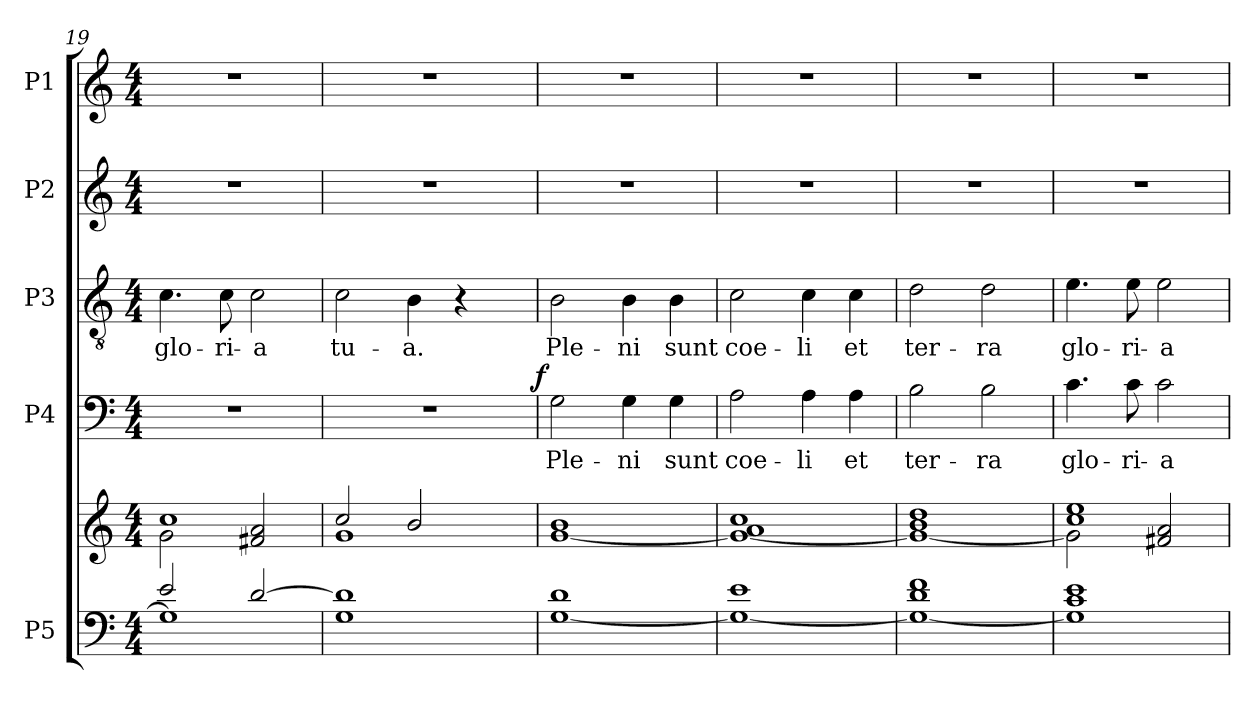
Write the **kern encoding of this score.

**kern	**kern	**kern	**text	**dynam	**kern	**text	**kern	**kern
*part5	*part5	*part4	*part4	*part4	*part3	*part3	*part2	*part1
*staff6	*staff5	*staff4	*staff4	*staff4	*staff3	*staff3	*staff2	*staff1
*I"P5	*	*I"P4	*	*	*I"P3	*	*I"P2	*I"P1
!!LO:LB:g=z
*clefF4	*clefG2	*clefF4	*	*	*clefGv2	*	*clefG2	*clefG2
*	*	*	*	*	*ITrd7c12	*	*	*
*k[]	*k[]	*k[]	*	*	*k[]	*	*k[]	*k[]
*C:	*C:	*C:	*	*	*C:	*	*C:	*C:
*M4/4	*M4/4	*M4/4	*	*	*M4/4	*	*M4/4	*M4/4
=19	=19	=19	=19	=19	=19	=19	=19	=19
*^	*^	*	*	*	*	*	*	*
!	!	!	!	!	!	!	!	!LO:LY:b:color=#000000	!	!
2ei/	1Gi]	1cci	2gi\	1r	.	.	4.Ci\	glo-	1r	1r
!	!	!	!	!	!	!	!	!LO:LY:b:color=#000000	!	!
.	.	.	.	.	.	.	8Ci\	-ri-	.	.
!	!	!	!	!	!	!	!	!LO:LY:b:color=#000000	!	!
[2di/	.	.	2f#Xi/ 2ai	.	.	.	2Ci\	-a	.	.
*v	*v	*	*	*	*	*	*	*	*	*
=20	=20	=20	=20	=20	=20	=20	=20	=20	=20
!	!	!	!	!	!	!	!LO:LY:b:color=#000000	!	!
*	*	*	*^	*	*	*	*	*	*
1Gi 1di]	2cci/	1gi	1r	2ryy	.	.	2Ci\	tu-	1r	1r
!	!	!	!	!	!	!	!	!LO:LY:b:color=#000000	!	!
.	2bi/	.	.	4ryy	.	.	4BBi\	-a.	.	.
.	.	.	.	8ryy	.	.	4r	.	.	.
.	.	.	.	16ryy	.	.	.	.	.	.
.	.	.	.	32ryy	.	.	.	.	.	.
.	.	.	.	64ryy	.	.	.	.	.	.
.	.	.	.	128...ryy	.	.	.	.	.	.
.	.	.	.	1024ryy	.	f	.	.	.	.
*	*v	*v	*	*	*	*	*	*	*	*
*	*	*v	*v	*	*	*	*	*	*
=21	=21	=21	=21	=21	=21	=21	=21	=21
*	*^	*^	*	*	*	*	*	*
!	!	!	!	!	!LO:LY:b:color=#000000	!	!	!	!	!
*	*v	*v	*	*	*	*	*	*	*	*
*	*	*v	*v	*	*	*	*	*	*
*	*^	*^	*	*	*	*	*	*
!	!	!	!	!	!	!	!	!LO:LY:b:color=#000000	!	!
*	*v	*v	*	*	*	*	*	*	*	*
*	*	*v	*v	*	*	*	*	*	*
[1Gi 1di	[1gi 1bi	2Gi\	Ple-	.	2BBi\	Ple-	1r	1r
!	!	!	!LO:LY:b:color=#000000	!	!	!	!	!
!	!	!	!	!	!	!LO:LY:b:color=#000000	!	!
.	.	4Gi\	-ni	.	4BBi\	-ni	.	.
!	!	!	!LO:LY:b:color=#000000	!	!	!	!	!
!	!	!	!	!	!	!LO:LY:b:color=#000000	!	!
.	.	4Gi\	sunt	.	4BBi\	sunt	.	.
=22	=22	=22	=22	=22	=22	=22	=22	=22
!	!	!	!LO:LY:b:color=#000000	!	!	!	!	!
!	!	!	!	!	!	!LO:LY:b:color=#000000	!	!
1Gi_ 1ei	1gi_ 1ai 1cci	2Ai\	coe-	.	2Ci\	coe-	1r	1r
!	!	!	!LO:LY:b:color=#000000	!	!	!	!	!
!	!	!	!	!	!	!LO:LY:b:color=#000000	!	!
.	.	4Ai\	-li	.	4Ci\	-li	.	.
!	!	!	!LO:LY:b:color=#000000	!	!	!	!	!
!	!	!	!	!	!	!LO:LY:b:color=#000000	!	!
.	.	4Ai\	et	.	4Ci\	et	.	.
=23	=23	=23	=23	=23	=23	=23	=23	=23
!	!	!	!LO:LY:b:color=#000000	!	!	!	!	!
!	!	!	!	!	!	!LO:LY:b:color=#000000	!	!
1Gi_ 1di 1fi	1gi_ 1bi 1ddi	2Bi\	ter-	.	2Di\	ter-	1r	1r
!	!	!	!LO:LY:b:color=#000000	!	!	!	!	!
!	!	!	!	!	!	!LO:LY:b:color=#000000	!	!
.	.	2Bi\	-ra	.	2Di\	-ra	.	.
=24	=24	=24	=24	=24	=24	=24	=24	=24
*	*^	*	*	*	*	*	*	*
!	!	!	!	!LO:LY:b:color=#000000	!	!	!	!	!
!	!	!	!	!	!	!	!LO:LY:b:color=#000000	!	!
1Gi] 1ci 1ei	1cci 1eei	2gi\]	4.ci\	glo-	.	4.Ei\	glo-	1r	1r
!	!	!	!	!LO:LY:b:color=#000000	!	!	!	!	!
!	!	!	!	!	!	!	!LO:LY:b:color=#000000	!	!
.	.	.	8ci\	-ri-	.	8Ei\	-ri-	.	.
!	!	!	!	!LO:LY:b:color=#000000	!	!	!	!	!
!	!	!	!	!	!	!	!LO:LY:b:color=#000000	!	!
.	.	2f#Xi/ 2ai	2ci\	-a	.	2Ei\	-a	.	.
*	*v	*v	*	*	*	*	*	*	*
=	=	=	=	=	=	=	=	=
*-	*-	*-	*-	*-	*-	*-	*-	*-
